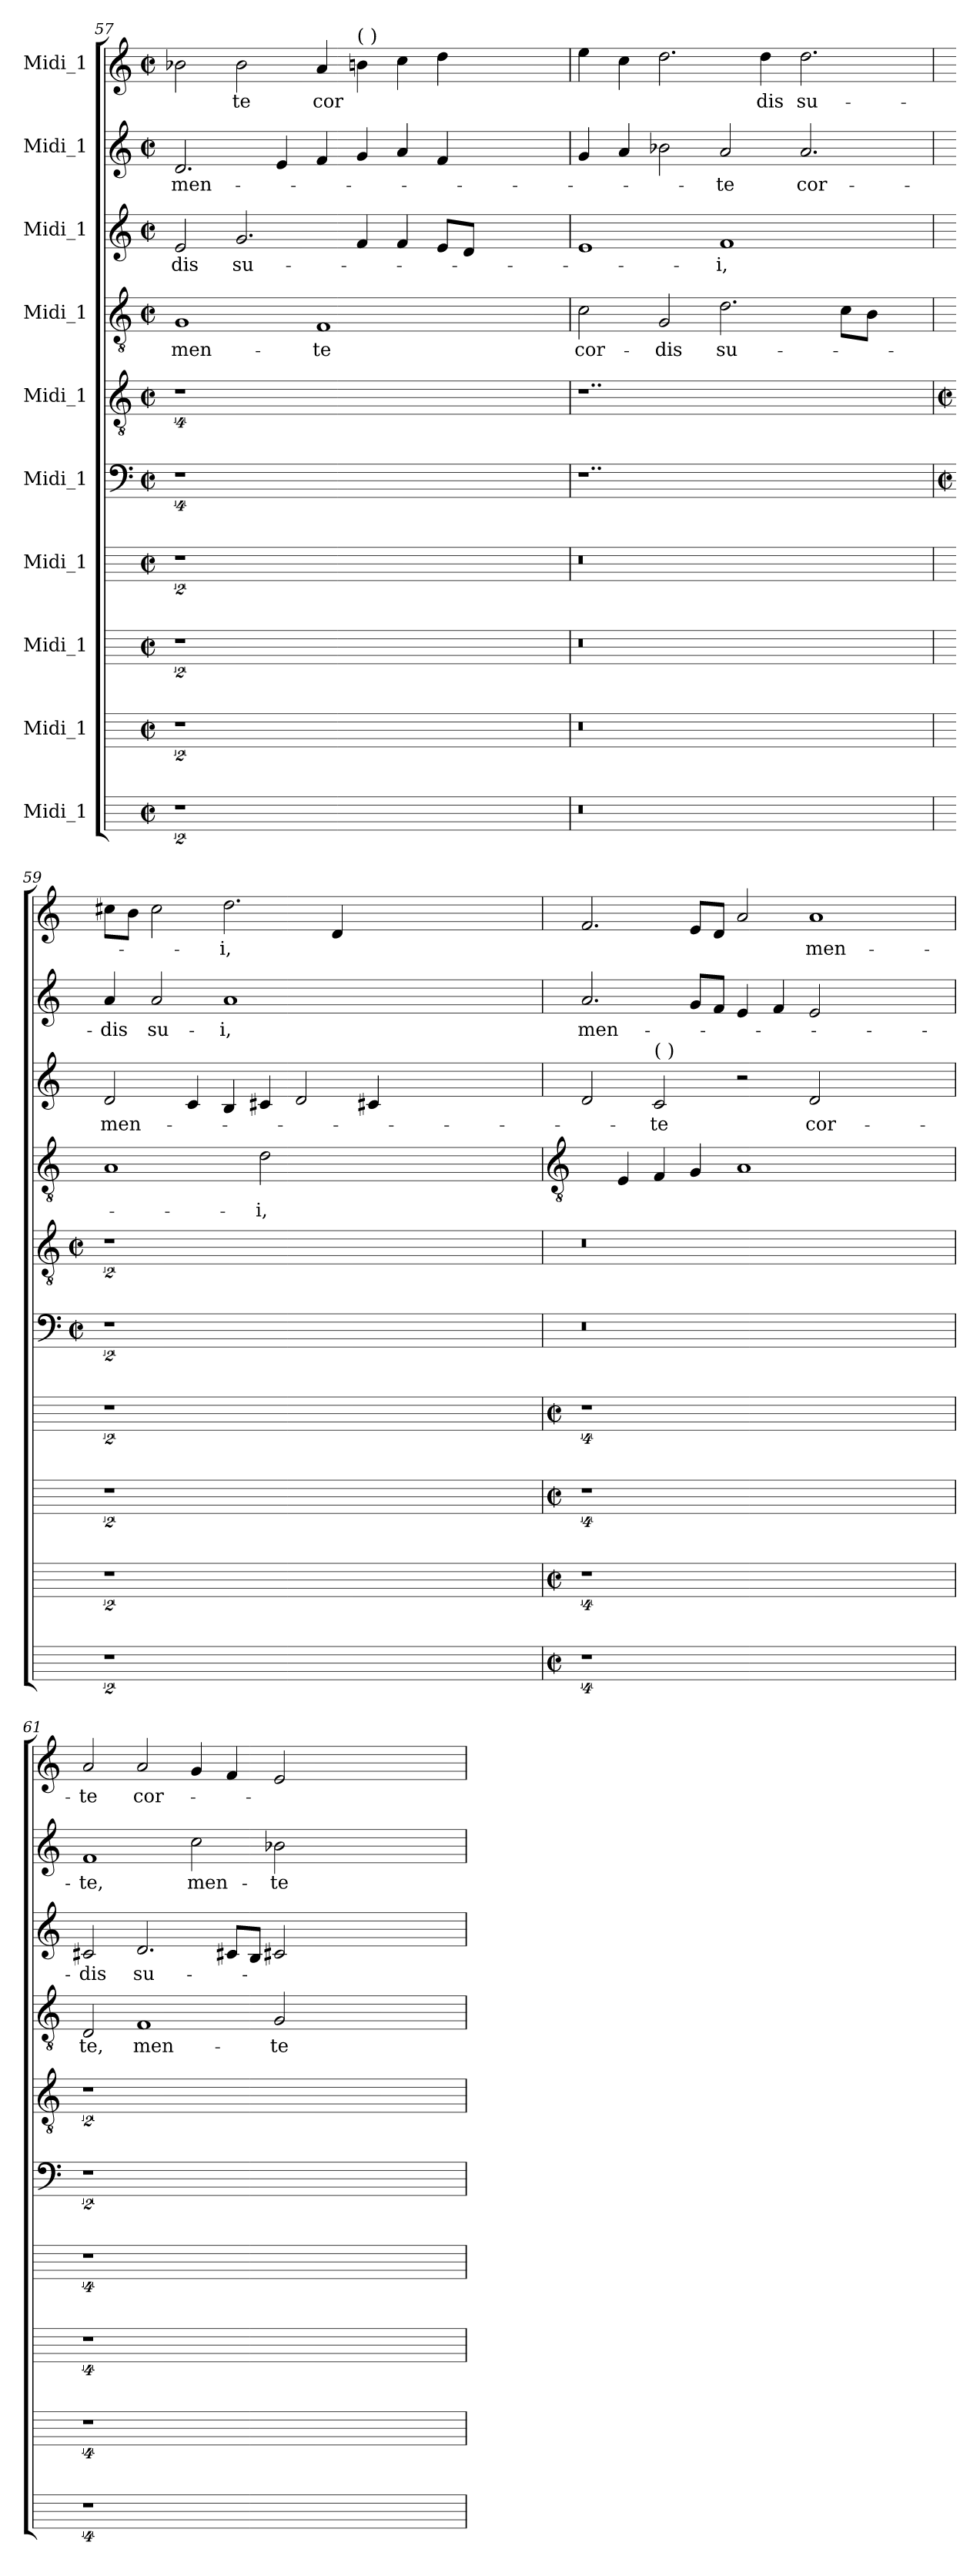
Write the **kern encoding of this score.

**kern	**kern	**kern	**kern	**kern	**kern	**kern	**text	**kern	**text	**kern	**text	**kern	**text
*part10	*part9	*part8	*part7	*part6	*part5	*part4	*part4	*part3	*part3	*part2	*part2	*part1	*part1
*staff10	*staff9	*staff8	*staff7	*staff6	*staff5	*staff4	*staff4	*staff3	*staff3	*staff2	*staff2	*staff1	*staff1
*I"Midi_1	*I"Midi_1	*I"Midi_1	*I"Midi_1	*I"Midi_1	*I"Midi_1	*I"Midi_1	*	*I"Midi_1	*	*I"Midi_1	*	*I"Midi_1	*
!!LO:LB:g=z
*	*	*	*	*clefF4	*clefGv2	*clefGv2	*	*clefG2	*	*clefG2	*	*clefG2	*
*	*	*	*	*k[]	*k[]	*k[]	*	*k[]	*	*k[]	*	*k[]	*
*	*	*	*	*C:	*C:	*C:	*	*C:	*	*C:	*	*C:	*
*M4/2	*M4/2	*M4/2	*M4/2	*M4/2	*M4/2	*M4/2	*	*M4/2	*	*M4/2	*	*M4/2	*
*met(c|)	*met(c|)	*met(c|)	*met(c|)	*met(c|)	*met(c|)	*met(c|)	*	*met(c|)	*	*met(c|)	*	*met(c|)	*
=57	=57	=57	=57	=57	=57	=57	=57	=57	=57	=57	=57	=57	=57
!	!	!	!	!	!	!	!LO:LY:b	!	!LO:LY:b	!	!LO:LY:b	!	!
2%5r	2%5r	2%5r	2%5r	4%9r	4%9r	1G	men-	2e	-dis	2.d	men-	2b-X	.
!	!	!	!	!	!	!	!	!	!LO:LY:b	!	!	!	!LO:LY:b
.	.	.	.	.	.	.	.	2.g	su-	.	.	2b-	te
.	.	.	.	.	.	.	.	.	.	4e	.	.	.
!	!	!	!	!	!	!	!LO:LY:b	!	!	!	!	!	!LO:LY:b
.	.	.	.	.	.	1F	-te	.	.	4f	.	4a	cor
!	!	!	!	!	!	!	!	!	!	!	!	!LO:TX:a:t=(  )	!
.	.	.	.	.	.	.	.	4f	.	4g	.	4b	.
.	.	.	.	.	.	.	.	4f	.	4a	.	4cc	.
.	.	.	.	.	.	.	.	8eL	.	4f	.	4dd	.
.	.	.	.	.	.	.	.	8dJ	.	.	.	.	.
.	.	.	.	.	.	2ryy	.	2ryy	.	2ryy	.	2ryy	.
.	.	.	.	4ryy	4ryy	.	.	.	.	.	.	.	.
=58	=58	=58	=58	=58	=58	=58	=58	=58	=58	=58	=58	=58	=58
!	!	!	!	!	!	!	!LO:LY:b	!	!	!	!	!	!
0r	0r	0r	0r	1..r	1..r	2c	cor-	1e	.	4g	.	4ee	.
.	.	.	.	.	.	.	.	.	.	4a	.	4cc	.
!	!	!	!	!	!	!	!LO:LY:b	!	!	!	!	!	!
.	.	.	.	.	.	2G	-dis	.	.	2b-X	.	2.dd	.
!	!	!	!	!	!	!	!LO:LY:b	!	!LO:LY:b	!	!LO:LY:b	!	!
.	.	.	.	.	.	2.d	su-	1f	-i,	2a	-te	.	.
!	!	!	!	!	!	!	!	!	!	!	!	!	!LO:LY:b
.	.	.	.	.	.	.	.	.	.	.	.	4dd	dis
!	!	!	!	!	!	!	!	!	!	!	!LO:LY:b	!	!LO:LY:b
.	.	.	.	.	.	.	.	.	.	2.a	cor-	2.dd	su-
.	.	.	.	2ryy	2ryy	8cL	.	.	.	.	.	.	.
.	.	.	.	.	.	8BJ	.	.	.	.	.	.	.
4ryy	4ryy	4ryy	4ryy	.	.	4ryy	.	4ryy	.	.	.	.	.
!!LO:LB:g=z
=59	=59	=59	=59	=59	=59	=59	=59	=59	=59	=59	=59	=59	=59
*	*	*	*	*M4/2	*M4/2	*	*	*	*	*	*	*	*
*	*	*	*	*met(c|)	*met(c|)	*	*	*	*	*	*	*	*
!	!	!	!	!	!	!	!	!	!LO:LY:b	!	!LO:LY:b	!	!
2%7r	2%7r	2%7r	2%7r	2%5r	2%5r	1A	.	2d	men-	4a	-dis	8cc#L	.
.	.	.	.	.	.	.	.	.	.	.	.	8bJ	.
!	!	!	!	!	!	!	!	!	!	!	!LO:LY:b	!	!
.	.	.	.	.	.	.	.	.	.	2a	su-	2cc#	.
.	.	.	.	.	.	.	.	4c	.	.	.	.	.
!	!	!	!	!	!	!	!	!	!	!	!LO:LY:b	!	!LO:LY:b
.	.	.	.	.	.	.	.	4B	.	1a	-i,	2.dd	-i,
!	!	!	!	!	!	!	!LO:LY:b	!	!	!	!	!	!
.	.	.	.	.	.	2d	-i,	4c#X	.	.	.	.	.
.	.	.	.	.	.	.	.	2d	.	.	.	.	.
!	!	!	!	!	!	!	!LO:LY:b	!	!	!	!	!	!
.	.	.	.	.	.	[2Dyy	men-	.	.	.	.	4d	.
.	.	.	.	.	.	.	.	4c#X	.	1..ryy	.	1..ryy	.
.	.	.	.	.	.	1.ryy	.	1.ryy	.	.	.	.	.
.	.	.	.	1ryy	1ryy	.	.	.	.	.	.	.	.
!!LO:LB:g=z
=60	=60	=60	=60	=60	=60	=60	=60	=60	=60	=60	=60	=60	=60
*	*	*	*	*	*	*clefGv2	*	*	*	*	*	*	*
*M4/2	*M4/2	*M4/2	*M4/2	*	*	*	*	*	*	*	*	*	*
*met(c|)	*met(c|)	*met(c|)	*met(c|)	*	*	*	*	*	*	*	*	*	*
!	!	!	!	!	!	!	!	!	!	!	!LO:LY:b	!	!
4%11r	4%11r	4%11r	4%11r	0r	0r	4Dyy]	.	2d	.	2.a	men-	2.f	.
.	.	.	.	.	.	4E	.	.	.	.	.	.	.
!	!	!	!	!	!	!	!	!LO:TX:a:t=(  )	!	!	!	!	!
!	!	!	!	!	!	!	!	!	!LO:LY:b	!	!	!	!
.	.	.	.	.	.	4F	.	2c	-te	.	.	.	.
.	.	.	.	.	.	4G	.	.	.	8gL	.	8eL	.
.	.	.	.	.	.	.	.	.	.	8fJ	.	8dJ	.
.	.	.	.	.	.	1A	.	2r	.	4e	.	2a	.
.	.	.	.	.	.	.	.	.	.	4f	.	.	.
!	!	!	!	!	!	!	!	!	!LO:LY:b	!	!	!	!LO:LY:b
.	.	.	.	.	.	.	.	2d	cor-	2e	.	1a	men-
.	.	.	.	2.ryy	2.ryy	2.ryy	.	2.ryy	.	2.ryy	.	.	.
.	.	.	.	.	.	.	.	.	.	.	.	4ryy	.
=61	=61	=61	=61	=61	=61	=61	=61	=61	=61	=61	=61	=61	=61
!	!	!	!	!	!	!	!LO:LY:b	!	!LO:LY:b	!	!LO:LY:b	!	!LO:LY:b
4%11r	4%11r	4%11r	4%11r	2%7r	2%7r	2D	-te,	2c#X	-dis	1f	-te,	2a	-te
!	!	!	!	!	!	!	!LO:LY:b	!	!LO:LY:b	!	!	!	!LO:LY:b
.	.	.	.	.	.	1F	men-	2.d	su-	.	.	2a	cor-
!	!	!	!	!	!	!	!	!	!	!	!LO:LY:b	!	!
.	.	.	.	.	.	.	.	.	.	2cc	men-	4g	.
.	.	.	.	.	.	.	.	8c#XL	.	.	.	4f	.
.	.	.	.	.	.	.	.	8BJ	.	.	.	.	.
!	!	!	!	!	!	!	!LO:LY:b	!	!	!	!LO:LY:b	!	!
.	.	.	.	.	.	2G	-te	2c#X	.	2b-X	-te	2e	.
.	.	.	.	.	.	1.ryy	.	1.ryy	.	1.ryy	.	1.ryy	.
2.ryy	2.ryy	2.ryy	2.ryy	.	.	.	.	.	.	.	.	.	.
=	=	=	=	=	=	=	=	=	=	=	=	=	=
*-	*-	*-	*-	*-	*-	*-	*-	*-	*-	*-	*-	*-	*-
